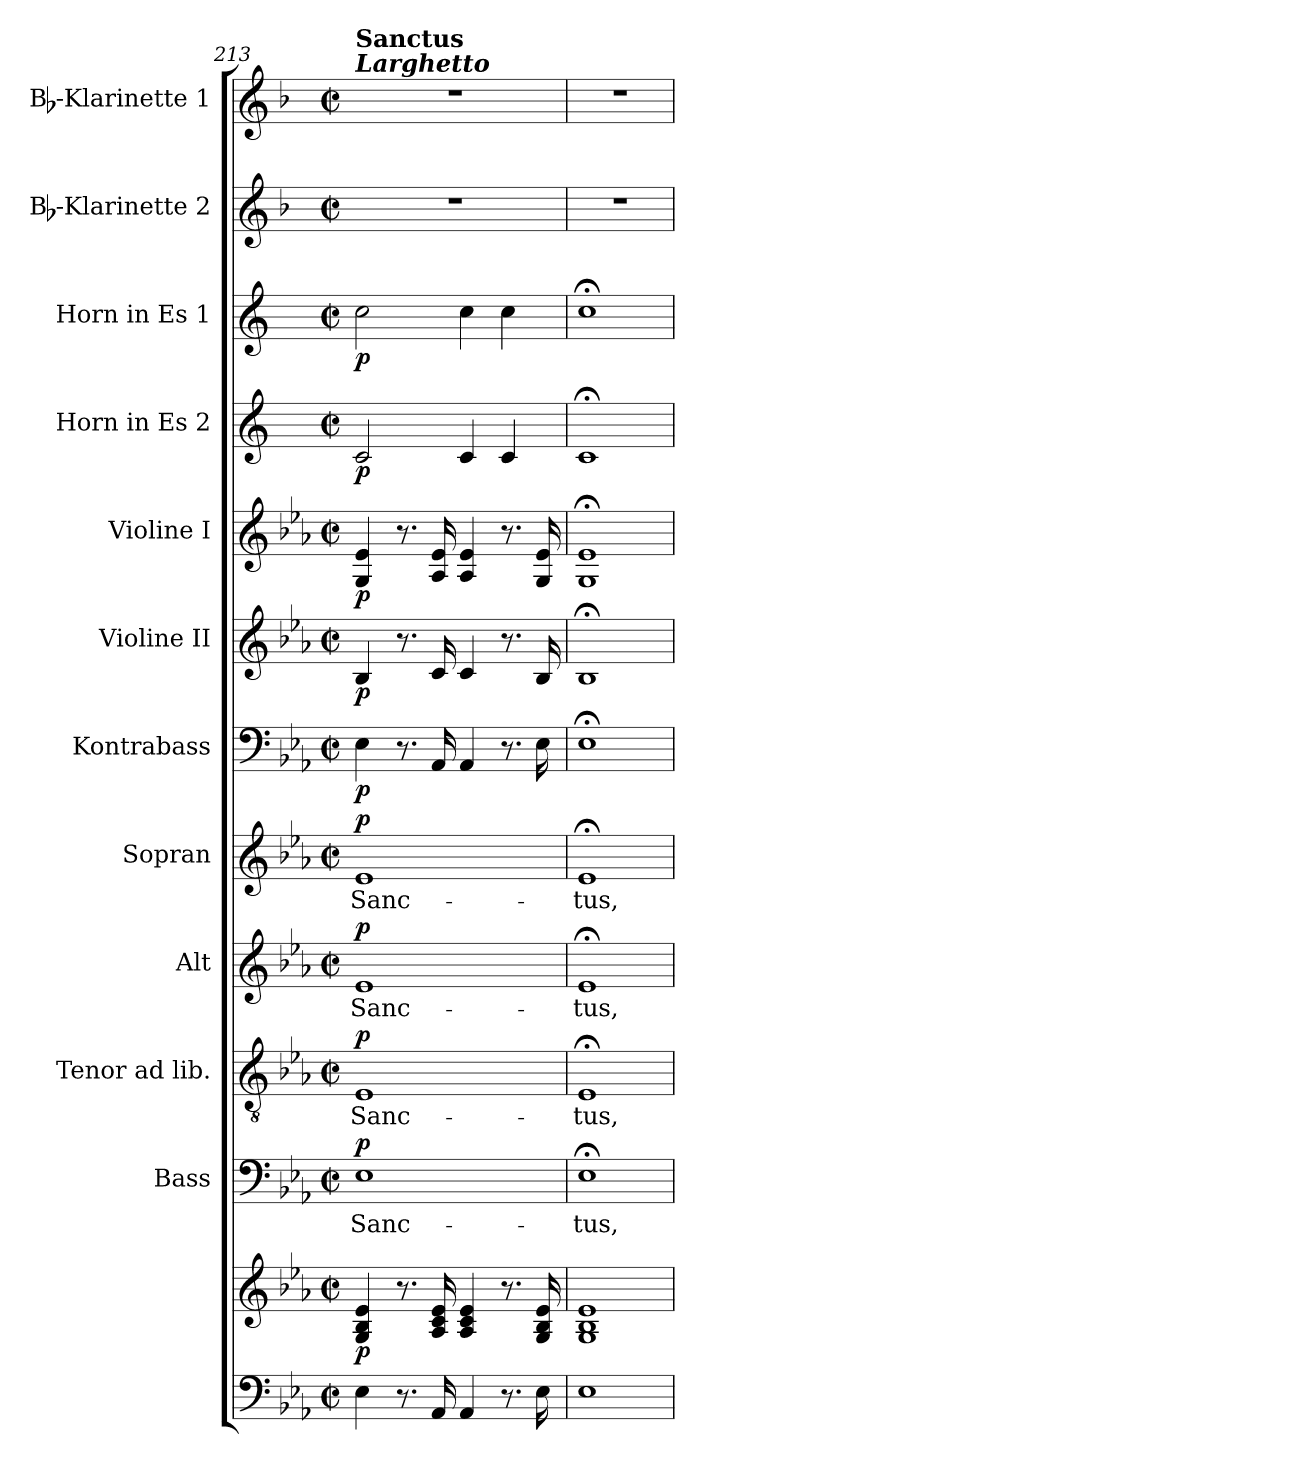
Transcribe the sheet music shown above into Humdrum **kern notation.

**kern	**kern	**dynam	**kern	**text	**dynam	**kern	**text	**dynam	**kern	**text	**dynam	**kern	**text	**dynam	**kern	**dynam	**kern	**dynam	**kern	**dynam	**kern	**dynam	**kern	**dynam	**kern	**kern
*part12	*part12	*part12	*part11	*part11	*part11	*part10	*part10	*part10	*part9	*part9	*part9	*part8	*part8	*part8	*part7	*part7	*part6	*part6	*part5	*part5	*part4	*part4	*part3	*part3	*part2	*part1
*staff13	*staff12	*staff12/13	*staff11	*staff11	*staff11	*staff10	*staff10	*staff10	*staff9	*staff9	*staff9	*staff8	*staff8	*staff8	*staff7	*staff7	*staff6	*staff6	*staff5	*staff5	*staff4	*staff4	*staff3	*staff3	*staff2	*staff1
*	*	*	*I"Bass	*	*	*I"Tenor ad lib.	*	*	*I"Alt	*	*	*I"Sopran	*	*	*I"Kontrabass	*	*I"Violine II	*	*I"Violine I	*	*I"Horn in Es 2	*	*I"Horn in Es 1	*	*I"Bb-Klarinette 2	*I"Bb-Klarinette 1
*	*	*	*I'B.	*	*	*I'T.	*	*	*I'A.	*	*	*I'S.	*	*	*I'Kb.	*	*I'Vl. II	*	*I'Vl. I	*	*	*	*	*	*I'Bb Kl. 2	*I'Bb Kl. 1
!!LO:PB:g=z
*clefF4	*clefG2	*	*clefF4	*	*	*clefGv2	*	*	*clefG2	*	*	*clefG2	*	*	*clefF4	*	*clefG2	*	*clefG2	*	*clefG2	*	*clefG2	*	*clefG2	*clefG2
*	*	*	*	*	*	*	*	*	*	*	*	*	*	*	*ITrd7c12	*	*	*	*	*	*ITrd5c9	*	*ITrd5c9	*	*ITrd1c2	*ITrd1c2
*k[b-e-a-]	*k[b-e-a-]	*	*k[b-e-a-]	*	*	*k[b-e-a-]	*	*	*k[b-e-a-]	*	*	*k[b-e-a-]	*	*	*k[b-e-a-]	*	*k[b-e-a-]	*	*k[b-e-a-]	*	*k[b-e-a-]	*	*k[b-e-a-]	*	*k[b-e-a-]	*k[b-e-a-]
*E-:	*E-:	*	*E-:	*	*	*E-:	*	*	*E-:	*	*	*E-:	*	*	*E-:	*	*E-:	*	*E-:	*	*E-:	*	*E-:	*	*E-:	*E-:
*M2/2	*M2/2	*	*M2/2	*	*	*M2/2	*	*	*M2/2	*	*	*M2/2	*	*	*M2/2	*	*M2/2	*	*M2/2	*	*M2/2	*	*M2/2	*	*M2/2	*M2/2
*met(c|)	*met(c|)	*	*met(c|)	*	*	*met(c|)	*	*	*met(c|)	*	*	*met(c|)	*	*	*met(c|)	*	*met(c|)	*	*met(c|)	*	*met(c|)	*	*met(c|)	*	*met(c|)	*met(c|)
=213	=213	=213	=213	=213	=213	=213	=213	=213	=213	=213	=213	=213	=213	=213	=213	=213	=213	=213	=213	=213	=213	=213	=213	=213	=213	=213
!	!	!	!	!	!	!	!	!	!	!	!	!	!	!	!	!	!	!	!	!	!	!	!	!	!	!LO:TX:a:Bi:t=Larghetto
!	!	!	!	!	!	!	!	!	!	!	!	!	!	!	!	!	!	!	!	!	!	!	!	!	!	!LO:TX:a:B:t=Sanctus
!	!	!LO:DY:b	!	!LO:LY:b	!LO:DY:a	!	!LO:LY:b	!LO:DY:a	!	!LO:LY:b	!LO:DY:a	!	!LO:LY:b	!LO:DY:a	!	!LO:DY:b	!	!LO:DY:b	!	!LO:DY:b	!	!LO:DY:b	!	!LO:DY:b	!	!
4E-\	4G/ 4B-/ 4e-/	p	1E-	Sanc-	p	1E-	Sanc-	p	1e-	Sanc-	p	1e-	Sanc-	p	4EE-\	p	4B-/	p	4G/ 4e-/	p	2E-/	p	2e-\	p	1r	1r
8.r	8.r	.	.	.	.	.	.	.	.	.	.	.	.	.	8.r	.	8.r	.	8.r	.	.	.	.	.	.	.
16AA-/	16A-/ 16c/ 16e-/	.	.	.	.	.	.	.	.	.	.	.	.	.	16AAA-/	.	16c/	.	16A-/ 16e-/	.	.	.	.	.	.	.
4AA-/	4A-/ 4c/ 4e-/	.	.	.	.	.	.	.	.	.	.	.	.	.	4AAA-/	.	4c/	.	4A-/ 4e-/	.	4E-/	.	4e-\	.	.	.
8.r	8.r	.	.	.	.	.	.	.	.	.	.	.	.	.	8.r	.	8.r	.	8.r	.	4E-/	.	4e-\	.	.	.
16E-\	16G/ 16B-/ 16e-/	.	.	.	.	.	.	.	.	.	.	.	.	.	16EE-\	.	16B-/	.	16G/ 16e-/	.	.	.	.	.	.	.
=214	=214	=214	=214	=214	=214	=214	=214	=214	=214	=214	=214	=214	=214	=214	=214	=214	=214	=214	=214	=214	=214	=214	=214	=214	=214	=214
!	!	!	!	!LO:LY:b	!	!	!LO:LY:b	!	!	!LO:LY:b	!	!	!LO:LY:b	!	!	!	!	!	!	!	!	!	!	!	!	!
1E-	1G 1B- 1e-	.	1E-;<	-tus,	.	1E-;<	-tus,	.	1e-;<	-tus,	.	1e-;<	-tus,	.	1EE-;<	.	1B-;<	.	1G;< 1e-;<	.	1E-;<	.	1e-;<	.	1r	1r
=	=	=	=	=	=	=	=	=	=	=	=	=	=	=	=	=	=	=	=	=	=	=	=	=	=	=
*-	*-	*-	*-	*-	*-	*-	*-	*-	*-	*-	*-	*-	*-	*-	*-	*-	*-	*-	*-	*-	*-	*-	*-	*-	*-	*-
